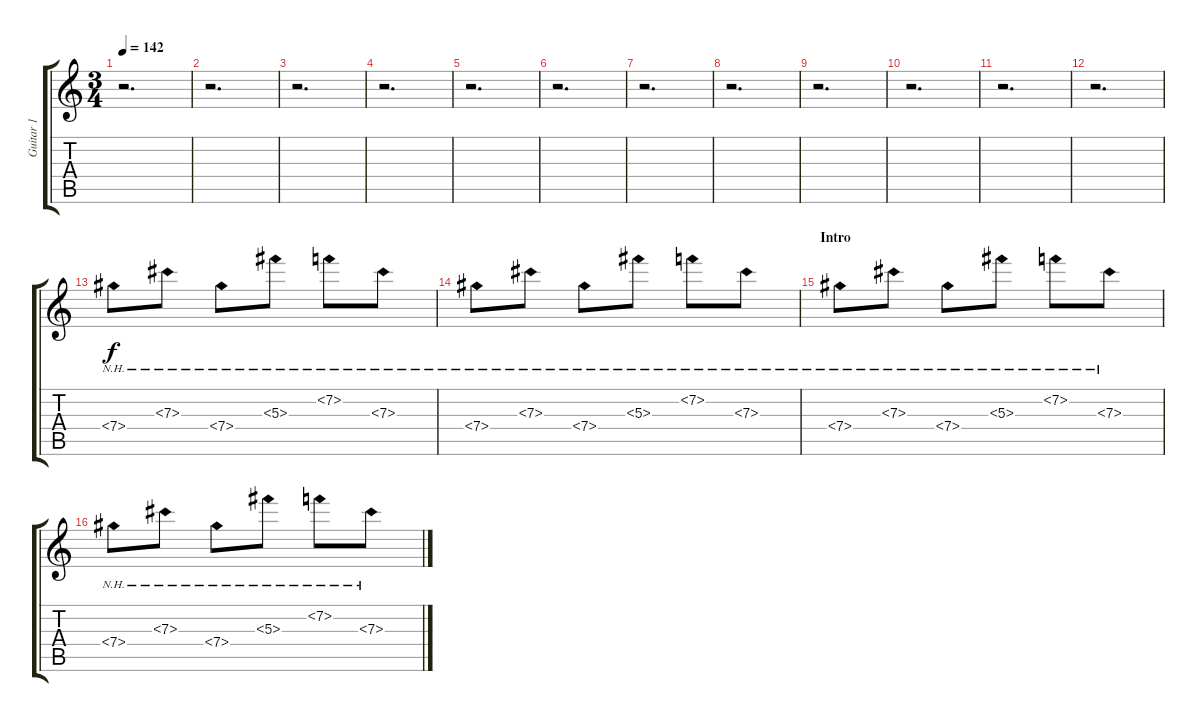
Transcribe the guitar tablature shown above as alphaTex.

\track ("Guitar 1" "Guitar 1") {instrument distortionguitar}
\staff {score tabs}
\tuning (Eb4 Bb3 Gb3 Db3 Ab2 Eb2) {hide}
\ts (3 4)
\tempo 142
\clef g2
\ks c
r.2{d dy f} |
r.2{d} |
r.2{d} |
r.2{d} |
r.2{d} |
r.2{d} |
r.2{d} |
r.2{d} |
r.2{d} |
r.2{d} |
r.2{d} |
r.2{d} |
7.4{nh}.8 7.3{nh}.8 7.4{nh}.8 5.3{nh}.8 7.2{nh}.8 7.3{nh}.8 |
7.4{nh}.8 7.3{nh}.8 7.4{nh}.8 5.3{nh}.8 7.2{nh}.8 7.3{nh}.8 |
\section ("" "Intro")
7.4{nh}.8 7.3{nh}.8 7.4{nh}.8 5.3{nh}.8 7.2{nh}.8 7.3{nh}.8 |
7.4{nh}.8 7.3{nh}.8 7.4{nh}.8 5.3{nh}.8 7.2{nh}.8 7.3{nh}.8
